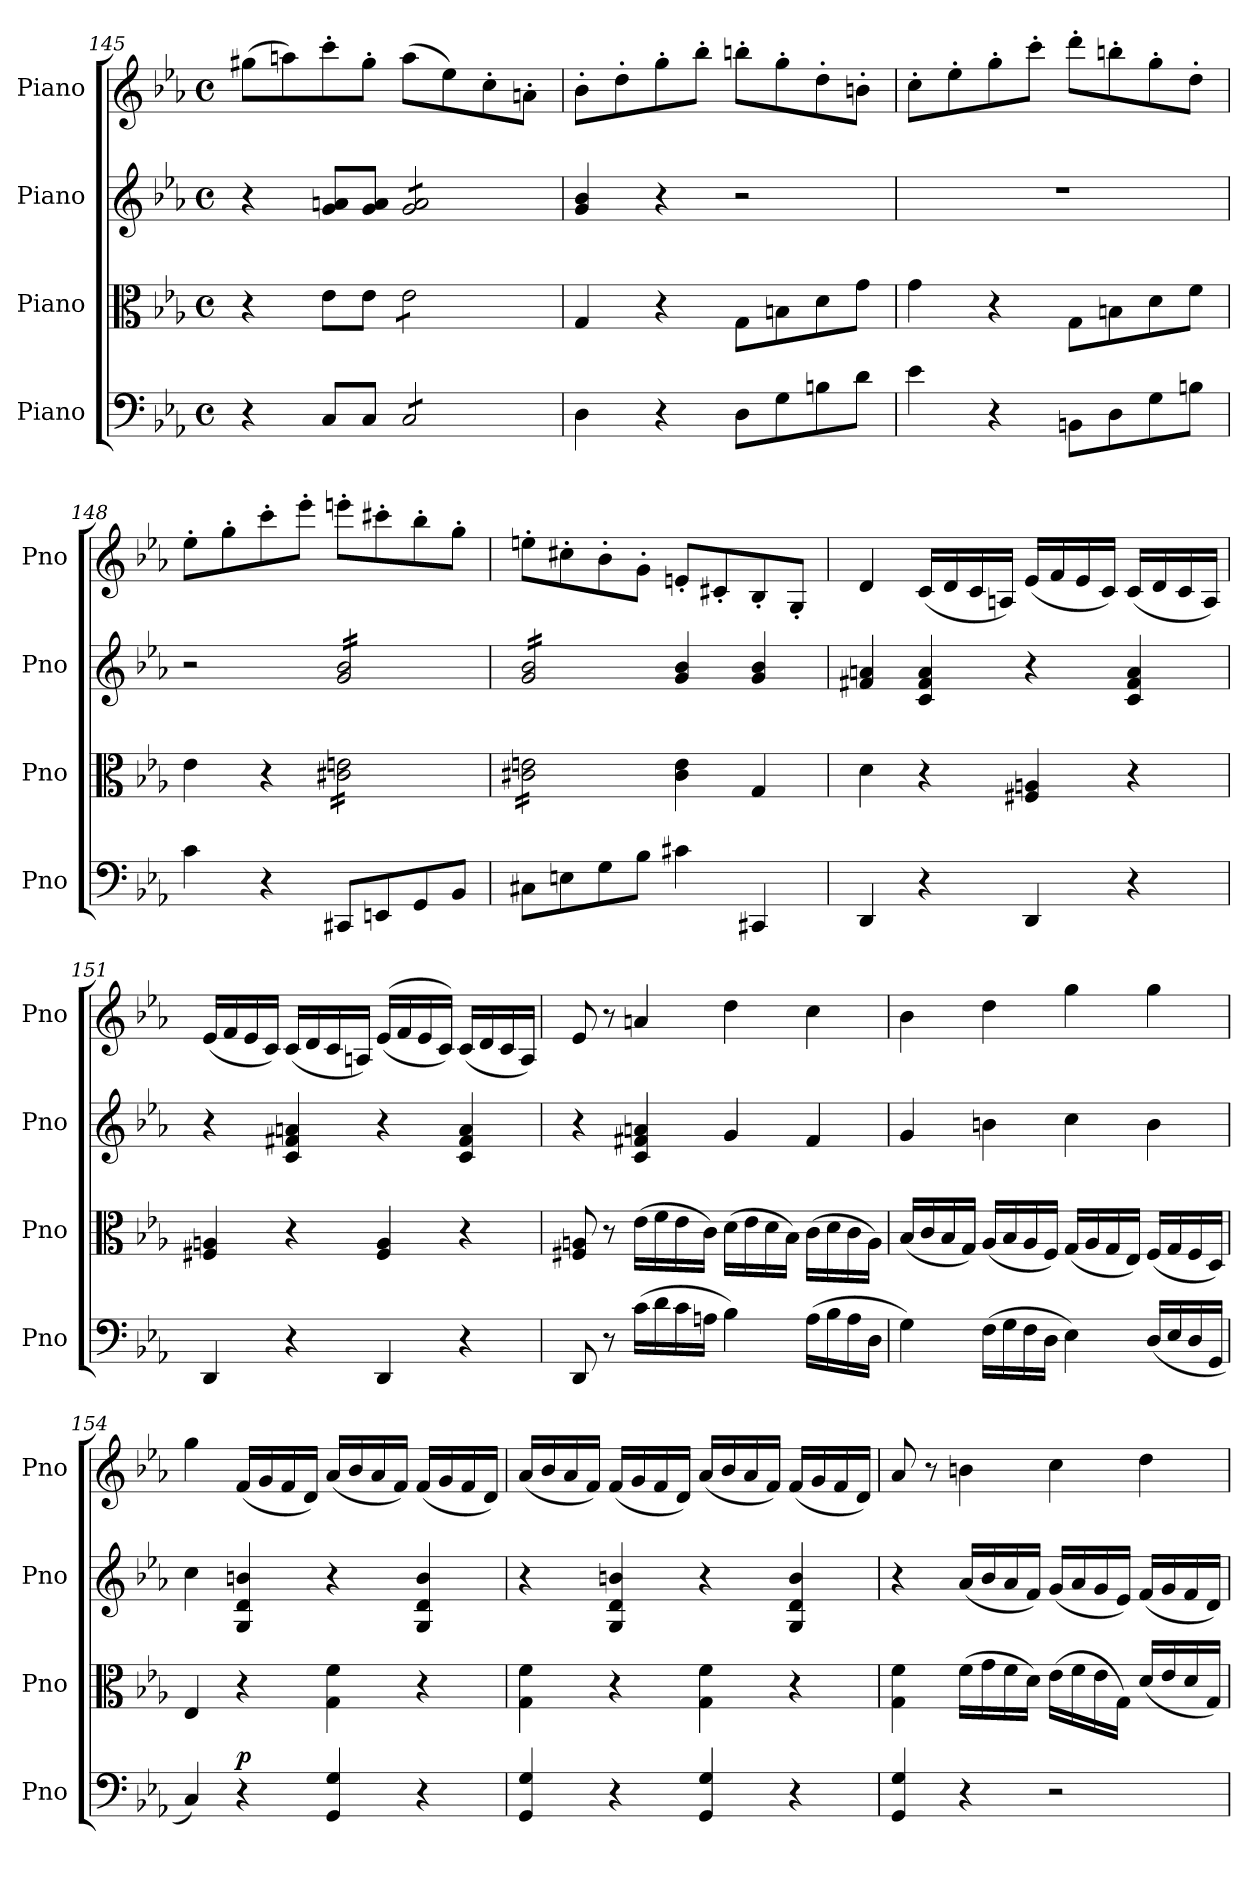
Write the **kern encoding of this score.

**kern	**dynam	**kern	**kern	**kern
*part4	*part4	*part3	*part2	*part1
*staff4	*staff4	*staff3	*staff2	*staff1
*I"Piano	*	*I"Piano	*I"Piano	*I"Piano
*I'Pno	*	*I'Pno	*I'Pno	*I'Pno
!!LO:LB:g=z
*clefF4	*	*clefC3	*clefG2	*clefG2
*k[b-e-a-]	*	*k[b-e-a-]	*k[b-e-a-]	*k[b-e-a-]
*M4/4	*	*M4/4	*M4/4	*M4/4
*met(c)	*	*met(c)	*met(c)	*met(c)
=145	=145	=145	=145	=145
4r	.	4r	4r	(8gg#X\L
.	.	.	.	8aan\)
8C/L	.	8e-\L	8g/ 8an/L	8ccc'\
8C/J	.	8e-\J	8g/ 8a/J	8gg#'\J
*tremolo	*	*	*	*
*	*	*tremolo	*	*
*	*	*	*tremolo	*
8C/L	.	8e-\L	8g/ 8a/L	(8aa\L
8C/	.	8e-\	8g/ 8a/	8ee-\)
8C/	.	8e-\	8g/ 8a/	8cc'\
8C/J	.	8e-\J	8g/ 8a/J	8an'\J
*	*	*	*Xtremolo	*
*	*	*Xtremolo	*	*
*Xtremolo	*	*	*	*
=146	=146	=146	=146	=146
4D\	.	4G/	4g/ 4b-/	8b-'\L
.	.	.	.	8dd'\
4r	.	4r	4r	8gg'\
.	.	.	.	8bb-'\J
8D\L	.	8G\L	2r	8bbn'\L
8G\	.	8Bn\	.	8gg'\
8Bn\	.	8d\	.	8dd'\
8d\J	.	8g\J	.	8bn'\J
=147	=147	=147	=147	=147
4e-\	.	4g\	1r	8cc'\L
.	.	.	.	8ee-'\
4r	.	4r	.	8gg'\
.	.	.	.	8ccc'\J
8BBn\L	.	8G\L	.	8ddd'\L
8D\	.	8Bn\	.	8bbn'\
8G\	.	8d\	.	8gg'\
8Bn\J	.	8f\J	.	8dd'\J
=148	=148	=148	=148	=148
4c\	.	4e-\	2r	8ee-'\L
.	.	.	.	8gg'\
4r	.	4r	.	8ccc'\
.	.	.	.	8eee-'\J
*	*	*tremolo	*	*
*	*	*	*tremolo	*
8CC#X/L	.	16c#X\ 16en\LL	16g/ 16b-/LL	8eeen'\L
.	.	16c#X\ 16en\	16g/ 16b-/	.
8EEn/	.	16c#X\ 16en\	16g/ 16b-/	8ccc#X'\
.	.	16c#X\ 16en\	16g/ 16b-/	.
8GG/	.	16c#X\ 16en\	16g/ 16b-/	8bb-'\
.	.	16c#X\ 16en\	16g/ 16b-/	.
8BB-/J	.	16c#X\ 16en\	16g/ 16b-/	8gg'\J
.	.	16c#X\ 16en\JJ	16g/ 16b-/JJ	.
=149	=149	=149	=149	=149
8C#X\L	.	16c#X\ 16en\LL	16g/ 16b-/LL	8een'\L
.	.	16c#X\ 16en\	16g/ 16b-/	.
8En\	.	16c#X\ 16en\	16g/ 16b-/	8cc#X'\
.	.	16c#X\ 16en\	16g/ 16b-/	.
8G\	.	16c#X\ 16en\	16g/ 16b-/	8b-'\
.	.	16c#X\ 16en\	16g/ 16b-/	.
8B-\J	.	16c#X\ 16en\	16g/ 16b-/	8g'\J
.	.	16c#X\ 16en\JJ	16g/ 16b-/JJ	.
*	*	*	*Xtremolo	*
*	*	*Xtremolo	*	*
4c#X\	.	4c#\ 4e\	4g/ 4b-/	8en'/L
.	.	.	.	8c#X'/
4CC#X/	.	4G/	4g/ 4b-/	8B-'/
.	.	.	.	8G'/J
=150	=150	=150	=150	=150
4DD/	.	4d\	4f#X/ 4an/	4d/
4r	.	4r	4c/ 4f#/ 4a/	(16c/LL
.	.	.	.	16d/
.	.	.	.	16c/
.	.	.	.	16An/JJ)
4DD/	.	4F#X/ 4An/	4r	(16e-/LL
.	.	.	.	16f/
.	.	.	.	16e-/
.	.	.	.	16c/JJ)
4r	.	4r	4c/ 4f#/ 4a/	(16c/LL
.	.	.	.	16d/
.	.	.	.	16c/
.	.	.	.	16A/JJ)
=151	=151	=151	=151	=151
4DD/	.	4F#X/ 4An/	4r	(16e-/LL
.	.	.	.	16f/
.	.	.	.	16e-/
.	.	.	.	16c/JJ)
4r	.	4r	4c/ 4f#X/ 4an/	(16c/LL
.	.	.	.	16d/
.	.	.	.	16c/
.	.	.	.	16An/JJ)
4DD/	.	4F#/ 4A/	4r	((16e-/LL
.	.	.	.	16f/
.	.	.	.	16e-/
.	.	.	.	16c/JJ))
4r	.	4r	4c/ 4f#/ 4a/	(16c/LL
.	.	.	.	16d/
.	.	.	.	16c/
.	.	.	.	16A/JJ)
!!LO:LB:g=z
=152	=152	=152	=152	=152
8DD/	.	8F#X/ 8An/	4r	8e-/
8r	.	8r	.	8r
(16c\LL	.	(16e-\LL	4c/ 4f#X/ 4an/	4an/
16d\	.	16f\	.	.
16c\	.	16e-\	.	.
16An\JJ	.	16c\JJ)	.	.
4B-\)	.	(16d\LL	4g/	4dd\
.	.	16e-\	.	.
.	.	16d\	.	.
.	.	16B-\JJ)	.	.
(16A\LL	.	(16c\LL	4f#/	4cc\
16B-\	.	16d\	.	.
16A\	.	16c\	.	.
16D\JJ	.	16A\JJ)	.	.
=153	=153	=153	=153	=153
4G\)	.	(16B-/LL	4g/	4b-\
.	.	16c/	.	.
.	.	16B-/	.	.
.	.	16G/JJ)	.	.
(16F\LL	.	(16A-/LL	4bn\	4dd\
16G\	.	16B-/	.	.
16F\	.	16A-/	.	.
16D\JJ	.	16F/JJ)	.	.
4E-\)	.	(16G/LL	4cc\	4gg\
.	.	16A-/	.	.
.	.	16G/	.	.
.	.	16E-/JJ)	.	.
(16D/LL	.	(16F/LL	4b\	4gg\
16E-/	.	16G/	.	.
16D/	.	16F/	.	.
16GG/JJ	.	16D/JJ)	.	.
=154	=154	=154	=154	=154
4C/)	.	4E-/	4cc\	4gg\
!	!LO:DY:a	!	!	!
4r	p	4r	4G/ 4d/ 4bn/	(16f/LL
.	.	.	.	16g/
.	.	.	.	16f/
.	.	.	.	16d/JJ)
4GG/ 4G/	.	4G\ 4f\	4r	(16a-/LL
.	.	.	.	16b-/
.	.	.	.	16a-/
.	.	.	.	16f/JJ)
4r	.	4r	4G/ 4d/ 4b/	(16f/LL
.	.	.	.	16g/
.	.	.	.	16f/
.	.	.	.	16d/JJ)
=155	=155	=155	=155	=155
4GG/ 4G/	.	4G\ 4f\	4r	(16a-/LL
.	.	.	.	16b-/
.	.	.	.	16a-/
.	.	.	.	16f/JJ)
4r	.	4r	4G/ 4d/ 4bn/	(16f/LL
.	.	.	.	16g/
.	.	.	.	16f/
.	.	.	.	16d/JJ)
4GG/ 4G/	.	4G\ 4f\	4r	(16a-/LL
.	.	.	.	16b-/
.	.	.	.	16a-/
.	.	.	.	16f/JJ)
4r	.	4r	4G/ 4d/ 4b/	(16f/LL
.	.	.	.	16g/
.	.	.	.	16f/
.	.	.	.	16d/JJ)
=156	=156	=156	=156	=156
4GG/ 4G/	.	4G\ 4f\	4r	8a-/
.	.	.	.	8r
4r	.	(16f\LL	(16a-/LL	4bn\
.	.	16g\	16b-/	.
.	.	16f\	16a-/	.
.	.	16d\JJ)	16f/JJ)	.
2r	.	(16e-\LL	(16g/LL	4cc\
.	.	16f\	16a-/	.
.	.	16e-\	16g/	.
.	.	16G\JJ)	16e-/JJ)	.
.	.	(16d/LL	(16f/LL	4dd\
.	.	16e-/	16g/	.
.	.	16d/	16f/	.
.	.	16G/JJ)	16d/JJ)	.
=	=	=	=	=
*-	*-	*-	*-	*-
